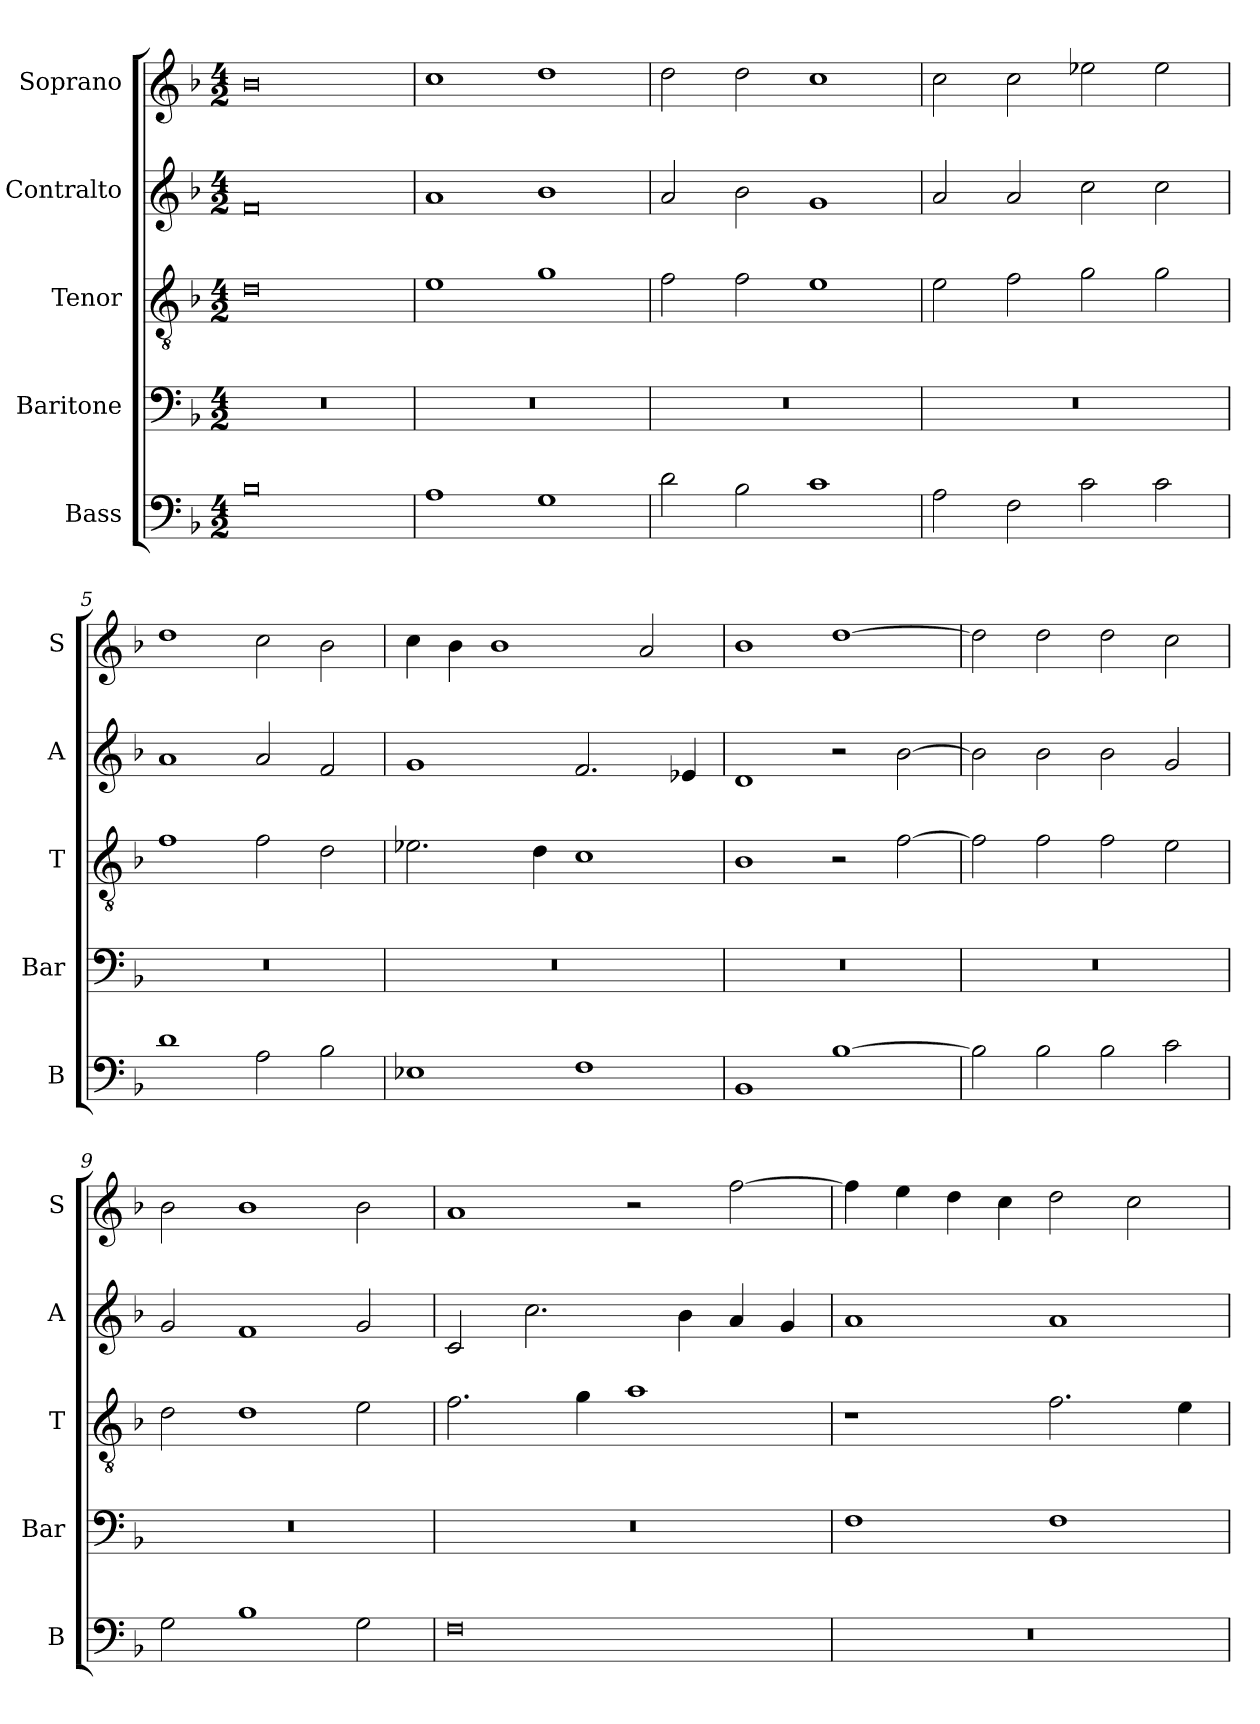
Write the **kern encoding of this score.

**kern	**kern	**kern	**kern	**kern
*part5	*part4	*part3	*part2	*part1
*staff5	*staff4	*staff3	*staff2	*staff1
*I"Bass	*I"Baritone	*I"Tenor	*I"Contralto	*I"Soprano
*I'B	*I'Bar	*I'T	*I'A	*I'S
*clefF4	*clefF4	*clefGv2	*clefG2	*clefG2
*k[b-]	*k[b-]	*k[b-]	*k[b-]	*k[b-]
*G:dor	*G:dor	*G:dor	*G:dor	*G:dor
*M4/2	*M4/2	*M4/2	*M4/2	*M4/2
=1	=1	=1	=1	=1
0B-	0r	0d	0f	0b-
=2	=2	=2	=2	=2
1A	0r	1e	1a	1cc
1G	.	1g	1b-	1dd
=3	=3	=3	=3	=3
2d	0r	2f	2a	2dd
2B-	.	2f	2b-	2dd
1c	.	1e	1g	1cc
=4	=4	=4	=4	=4
2A	0r	2e	2a	2cc
2F	.	2f	2a	2cc
2c	.	2g	2cc	2ee-X
2c	.	2g	2cc	2ee-
=5	=5	=5	=5	=5
1d	0r	1f	1a	1dd
2A	.	2f	2a	2cc
2B-	.	2d	2f	2b-
=6	=6	=6	=6	=6
1E-X	0r	2.e-X	1g	4cc
.	.	.	.	4b-
.	.	.	.	1b-
.	.	4d	.	.
1F	.	1c	2.f	.
.	.	.	.	2a
.	.	.	4e-X	.
=7	=7	=7	=7	=7
1BB-	0r	1B-	1d	1b-
[1B-	.	2r	2r	[1dd
.	.	[2f	[2b-	.
=8	=8	=8	=8	=8
2B-]	0r	2f]	2b-]	2dd]
2B-	.	2f	2b-	2dd
2B-	.	2f	2b-	2dd
2c	.	2e	2g	2cc
=9	=9	=9	=9	=9
2G	0r	2d	2g	2b-
1B-	.	1d	1f	1b-
2G	.	2e	2g	2b-
=10	=10	=10	=10	=10
0F	0r	2.f	2c	1a
.	.	.	2.cc	.
.	.	4g	.	.
.	.	1a	.	2r
.	.	.	4b-	.
.	.	.	4a	[2ff
.	.	.	4g	.
=11	=11	=11	=11	=11
0r	1F	1r	1a	4ff]
.	.	.	.	4ee
.	.	.	.	4dd
.	.	.	.	4cc
.	1F	2.f	1a	2dd
.	.	.	.	2cc
.	.	4e	.	.
=	=	=	=	=
*-	*-	*-	*-	*-
